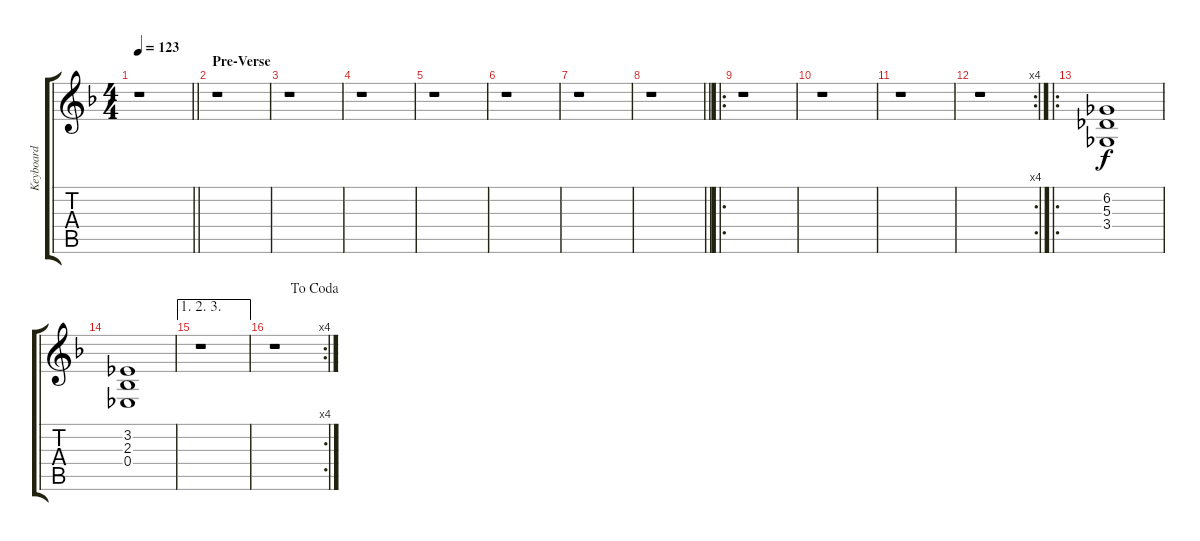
\track ("Keyboard" "Keyboard") {instrument lead1square}
\staff {score tabs}
\tuning (F4 C4 Ab3 Eb3 Bb2 Eb2) {hide}
\ts (4 4)
\tempo 123
\clef g2
\barLineRight lightlight
\ks f
r.1{dy f} |
\section ("" "Pre-Verse")
r.1 |
r.1 |
r.1 |
r.1 |
r.1 |
r.1 |
\barLineRight lightlight
r.1 |
\ro
r.1 |
r.1 |
r.1 |
\rc 4
r.1 |
\ro
(6.2 5.3 3.4).1 |
(3.2 2.3 0.4).1 |
\ae (1 2 3)
r.1 |
\rc 4
\jump dacoda
r.1
